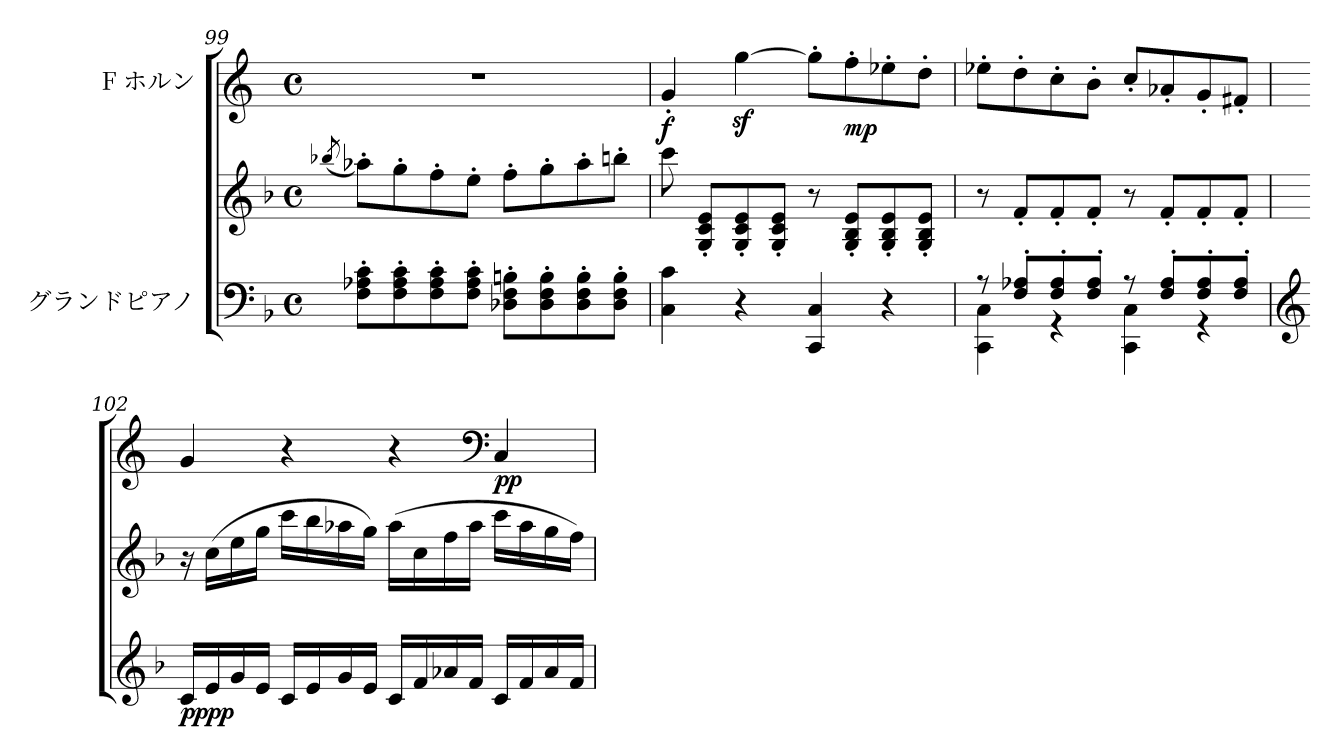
**kern	**kern	**dynam	**kern	**dynam
*part2	*part2	*part2	*part1	*part1
*staff3	*staff2	*staff2/3	*staff1	*staff1
*I"グランドピアノ	*	*	*I"F ホルン	*
!!LO:LB:g=z
*clefF4	*clefG2	*	*clefG2	*
*	*	*	*ITrd4c7	*
*k[b-]	*k[b-]	*	*k[b-]	*
*M4/4	*M4/4	*	*M4/4	*
*met(c)	*met(c)	*	*met(c)	*
=99	=99	=99	=99	=99
.	(<8qbb-X/	.	.	.
8F\' 8A-X\' 8c\'L	8aa-X'\L)	.	1r	.
8F\' 8A-\' 8c\'	8gg'\	.	.	.
8F\' 8A-\' 8c\'	8ff'\	.	.	.
8F\' 8A-\' 8c\'J	8ee'\J	.	.	.
8D-X\' 8F\' 8Bn\'L	8ff'\L	.	.	.
8D-\' 8F\' 8B\'	8gg'\	.	.	.
8D-\' 8F\' 8B\'	8aa-'\	.	.	.
8D-\' 8F\' 8B\'J	8bbn'\J	.	.	.
=100	=100	=100	=100	=100
!	!	!	!	!LO:DY:b
4C\ 4c\	8ccc\	.	4c'/	f
.	8G/' 8c/' 8e/'L	.	.	.
4r	8G/' 8c/' 8e/'	.	[4ccz<\	.
.	8G/' 8c/' 8e/'J	.	.	.
4CC/ 4C/	8r	.	8cc'\L]	.
!	!	!	!	!LO:DY:b
.	8G/' 8B-/' 8e/'L	.	8b-'\	mp
4r	8G/' 8B-/' 8e/'	.	8a-X'\	.
.	8G/' 8B-/' 8e/'J	.	8g'\J	.
=101	=101	=101	=101	=101
*^	*	*	*	*
8r	4CC\ 4C\	8r	.	8a-X'\L	.
8F/' 8A-X/'L	.	8f'/L	.	8g'\	.
8F/' 8A-/'	4r	8f'/	.	8f'\	.
8F/' 8A-/'J	.	8f'/J	.	8e'\J	.
8r	4CC\ 4C\	8r	.	8f'/L	.
8F/' 8A-/'L	.	8f'/L	.	8d-X'/	.
8F/' 8A-/'	4r	8f'/	.	8c'/	.
8F/' 8A-/'J	.	8f'/J	.	8Bn'/J	.
*v	*v	*	*	*	*
=102	=102	=102	=102	=102
*clefG2	*	*	*	*
!	!	!LO:DY:b=2	!	!
!	!	!LO:DY:n=1:b	!	!
16c/LL	16r	pp pp	4c/	.
16e/	(>16cc\LL	.	.	.
16g/	16ee\	.	.	.
16e/JJ	16gg\JJ	.	.	.
16c/LL	16ccc\LL	.	4r	.
16e/	16bb-\	.	.	.
16g/	16aa-X\	.	.	.
16e/JJ	16gg\JJ)	.	.	.
16c/LL	(>16aa-\LL	.	4r	.
16f/	16cc\	.	.	.
16a-X/	16ff\	.	.	.
16f/JJ	16aa-\JJ	.	.	.
*	*	*	*clefF4	*
!	!	!	!	!LO:DY:b
16c/LL	16ccc\LL	.	4FF/	pp
16f/	16aa-\	.	.	.
16a-/	16gg\	.	.	.
16f/JJ	16ff\JJ)	.	.	.
=	=	=	=	=
*-	*-	*-	*-	*-
